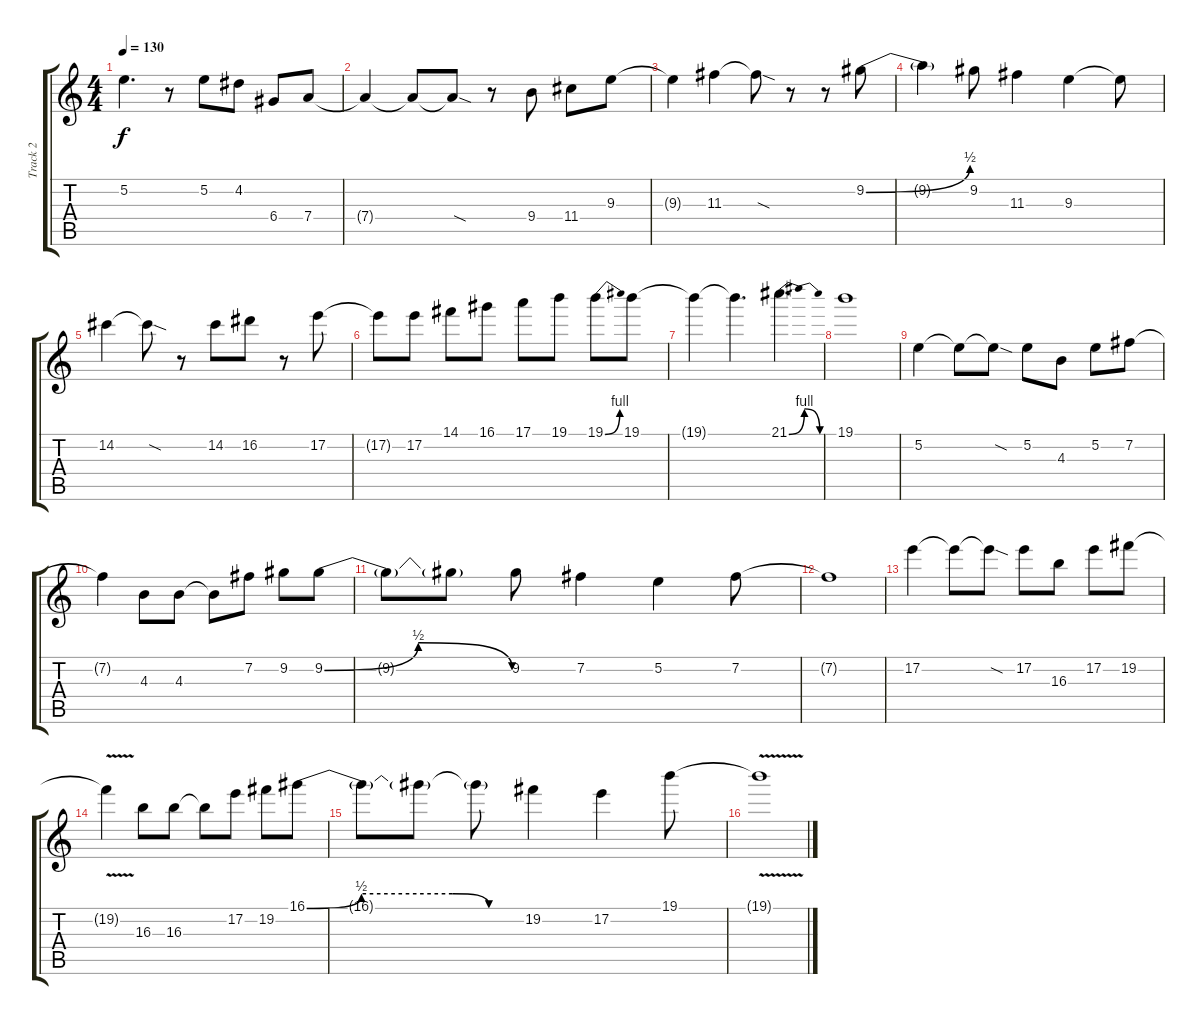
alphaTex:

\track ("Track 2" "Track 2") {instrument overdrivenguitar}
\staff {score tabs}
\tuning (E4 B3 G3 D3 A2 E2) {hide}
\ts (4 4)
\tempo 130
\clef g2
\ks c
5.2.4{d dy f} r.8 5.2.8 4.2.8 6.4.8 7.4.8 |
7.4{t}.4 7.4{t}.8 7.4{sod t}.8 r.8 9.4.8 11.4.8 9.3.8 |
9.3{t}.4 11.3.4 11.3{sod t}.8 r.8 r.8 9.2{be (bend 0 0 60 2)}.8 |
9.2{t}.4 9.2.8 11.3.4 9.3.4 9.3{t}.8 |
14.2.4 14.2{sod t}.8 r.8 14.2.8 16.2.8 r.8 17.2.8 |
17.2{t}.8 17.2.8 14.1.8 16.1.8 17.1.8 19.1.8 19.1{be (bend 0 0 60 4)}.8 19.1.8 |
19.1{t}.4 19.1{t}.4{d} 21.1{be (bendrelease 0 0 20 4 44 4 60 0)}.4{d} |
19.1.1 |
5.2.4 5.2{t}.8 5.2{sod t}.8 5.2.8 4.3.8 5.2.8 7.2.8 |
7.2{t}.4 4.3.8 4.3.8 4.3{t}.8 7.2.8 9.2.8 9.2{be (bendrelease 0 0 20 2 45 2 60 0)}.8 |
9.2{t}.8 9.2{t}.8 9.2.8 7.2.4 5.2.4 7.2.8 |
7.2{t}.1 |
17.2.4 17.2{t}.8 17.2{sod t}.8 17.2.8 16.3.8 17.2.8 19.2.8 |
19.2{v t}.4 16.3.8 16.3.8 16.3{t}.8 17.2.8 19.2.8 16.1{be (custom 0 0 15 2 40 2 50 0 60 0)}.8 |
16.1{t}.8 16.1{t}.8 16.1{t}.8 19.2.4 17.2.4 19.1.8 |
19.1{v t}.1
